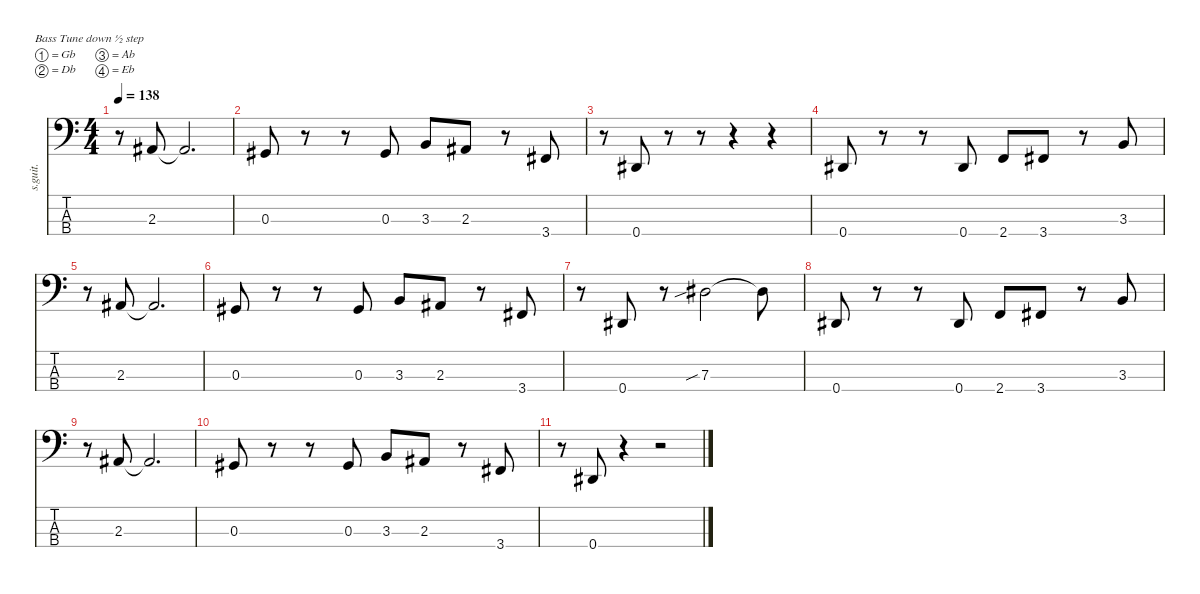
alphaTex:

\defaultSystemsLayout 4
\hideDynamics
\bracketExtendMode nobrackets
\track ("Murdoc Faust Niccals | Jazz Bass (Irl) / \"Flying-V\" Electric-Bass (Clip) " "s.guit.") {instrument electricbassfinger}
\staff {score tabs}
\tuning (Gb2 Db2 Ab1 Eb1)
\ts (4 4)
\tempo 138
\clef f4
\ks c
r.8{dy f} 2.3{acc #}.8 2.3{t acc #}.2{d} |
0.3{acc #}.8 r.8 r.8 0.3{acc #}.8 3.3.8 2.3{acc #}.8 r.8 3.4{acc #}.8 |
r.8 0.4{acc #}.8 r.8 r.8 r.4 r.4 |
0.4{acc #}.8 r.8 r.8 0.4{acc #}.8 2.4.8 3.4{acc #}.8 r.8 3.3.8 |
r.8 2.3{acc #}.8 2.3{t acc #}.2{d} |
0.3{acc #}.8 r.8 r.8 0.3{acc #}.8 3.3.8 2.3{acc #}.8 r.8 3.4{acc #}.8 |
r.8 0.4{acc #}.8 r.8 7.3{sib acc #}.2 7.3{t acc #}.8 |
0.4{acc #}.8 r.8 r.8 0.4{acc #}.8 2.4.8 3.4{acc #}.8 r.8 3.3.8 |
r.8 2.3{acc #}.8 2.3{t acc #}.2{d} |
0.3{acc #}.8 r.8 r.8 0.3{acc #}.8 3.3.8 2.3{acc #}.8 r.8 3.4{acc #}.8 |
r.8 0.4{acc #}.8 r.4 r.2
